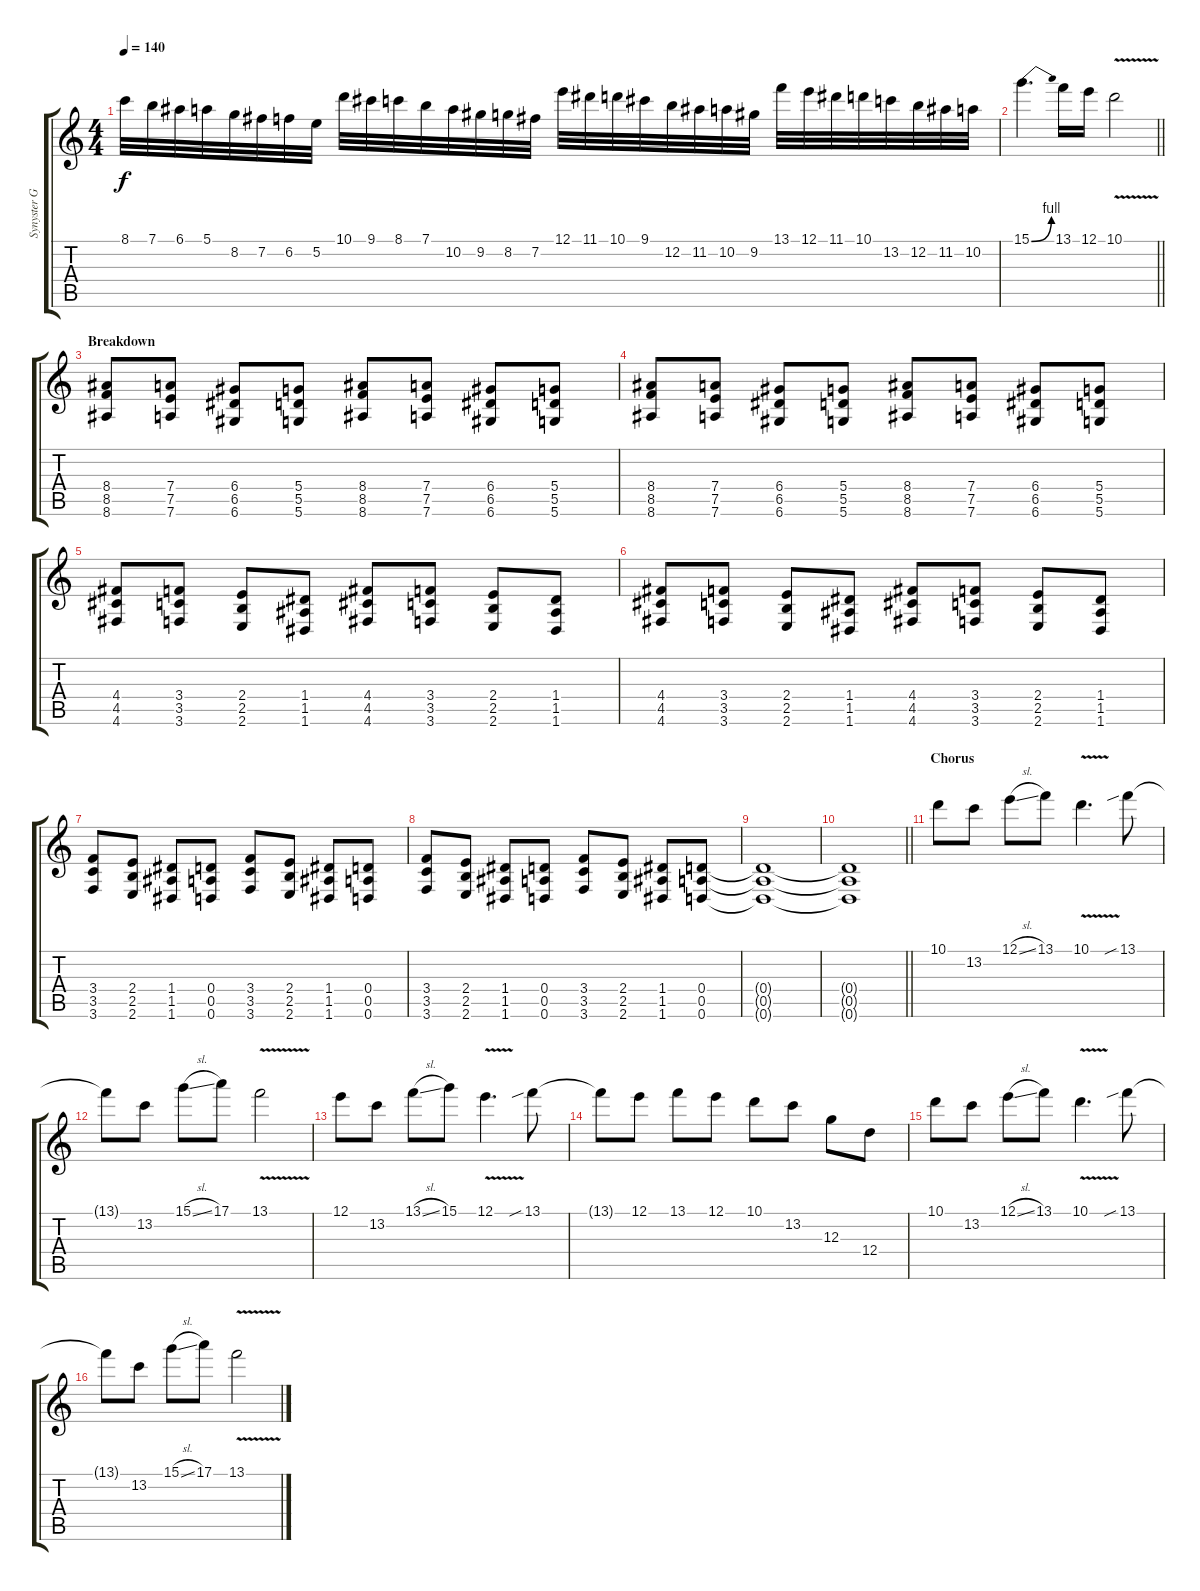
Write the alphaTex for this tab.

\track ("Synyster Gates" "Synyster G") {instrument distortionguitar}
\staff {score tabs}
\tuning (E4 B3 G3 D3 A2 D2) {hide}
\ts (4 4)
\tempo 140
\clef g2
\ks c
8.1.32{dy f balance 8} 7.1.32 6.1.32 5.1.32 8.2.32 7.2.32 6.2.32 5.2.32 10.1.32 9.1.32 8.1.32 7.1.32 10.2.32 9.2.32 8.2.32 7.2.32 12.1.32 11.1.32 10.1.32 9.1.32 12.2.32 11.2.32 10.2.32 9.2.32 13.1.32 12.1.32 11.1.32 10.1.32 13.2.32 12.2.32 11.2.32 10.2.32 |
\barLineRight lightlight
15.1{be (bend 0 0 60 4)}.4{d} 13.1.16 12.1.16 10.1{v}.2 |
\section ("" "Breakdown")
(8.4 8.5 8.6).8{volume 13 balance 0} (7.4 7.5 7.6).8 (6.4 6.5 6.6).8 (5.4 5.5 5.6).8 (8.4 8.5 8.6).8 (7.4 7.5 7.6).8 (6.4 6.5 6.6).8 (5.4 5.5 5.6).8 |
(8.4 8.5 8.6).8 (7.4 7.5 7.6).8 (6.4 6.5 6.6).8 (5.4 5.5 5.6).8 (8.4 8.5 8.6).8 (7.4 7.5 7.6).8 (6.4 6.5 6.6).8 (5.4 5.5 5.6).8 |
(4.4 4.5 4.6).8 (3.4 3.5 3.6).8 (2.4 2.5 2.6).8 (1.4 1.5 1.6).8 (4.4 4.5 4.6).8 (3.4 3.5 3.6).8 (2.4 2.5 2.6).8 (1.4 1.5 1.6).8 |
(4.4 4.5 4.6).8 (3.4 3.5 3.6).8 (2.4 2.5 2.6).8 (1.4 1.5 1.6).8 (4.4 4.5 4.6).8 (3.4 3.5 3.6).8 (2.4 2.5 2.6).8 (1.4 1.5 1.6).8 |
(3.4 3.5 3.6).8 (2.4 2.5 2.6).8 (1.4 1.5 1.6).8 (0.4 0.5 0.6).8 (3.4 3.5 3.6).8 (2.4 2.5 2.6).8 (1.4 1.5 1.6).8 (0.4 0.5 0.6).8 |
(3.4 3.5 3.6).8 (2.4 2.5 2.6).8 (1.4 1.5 1.6).8 (0.4 0.5 0.6).8 (3.4 3.5 3.6).8 (2.4 2.5 2.6).8 (1.4 1.5 1.6).8 (0.4 0.5 0.6).8 |
(0.4{t} 0.5{t} 0.6{t}).1 |
\barLineRight lightlight
(0.4{t} 0.5{t} 0.6{t}).1 |
\section ("" "Chorus")
10.1.8{balance 8} 13.2.8 12.1{sl}.8 13.1.8 10.1{v}.4{d} 13.1{sib}.8 |
13.1{t}.8 13.2.8 15.1{sl}.8 17.1.8 13.1{v}.2 |
12.1.8 13.2.8 13.1{sl}.8 15.1.8 12.1{v}.4{d} 13.1{sib}.8 |
13.1{t}.8 12.1.8 13.1.8 12.1.8 10.1.8 13.2.8 12.3.8 12.4.8 |
10.1.8 13.2.8 12.1{sl}.8 13.1.8 10.1{v}.4{d} 13.1{sib}.8 |
13.1{t}.8 13.2.8 15.1{sl}.8 17.1.8 13.1{v}.2
